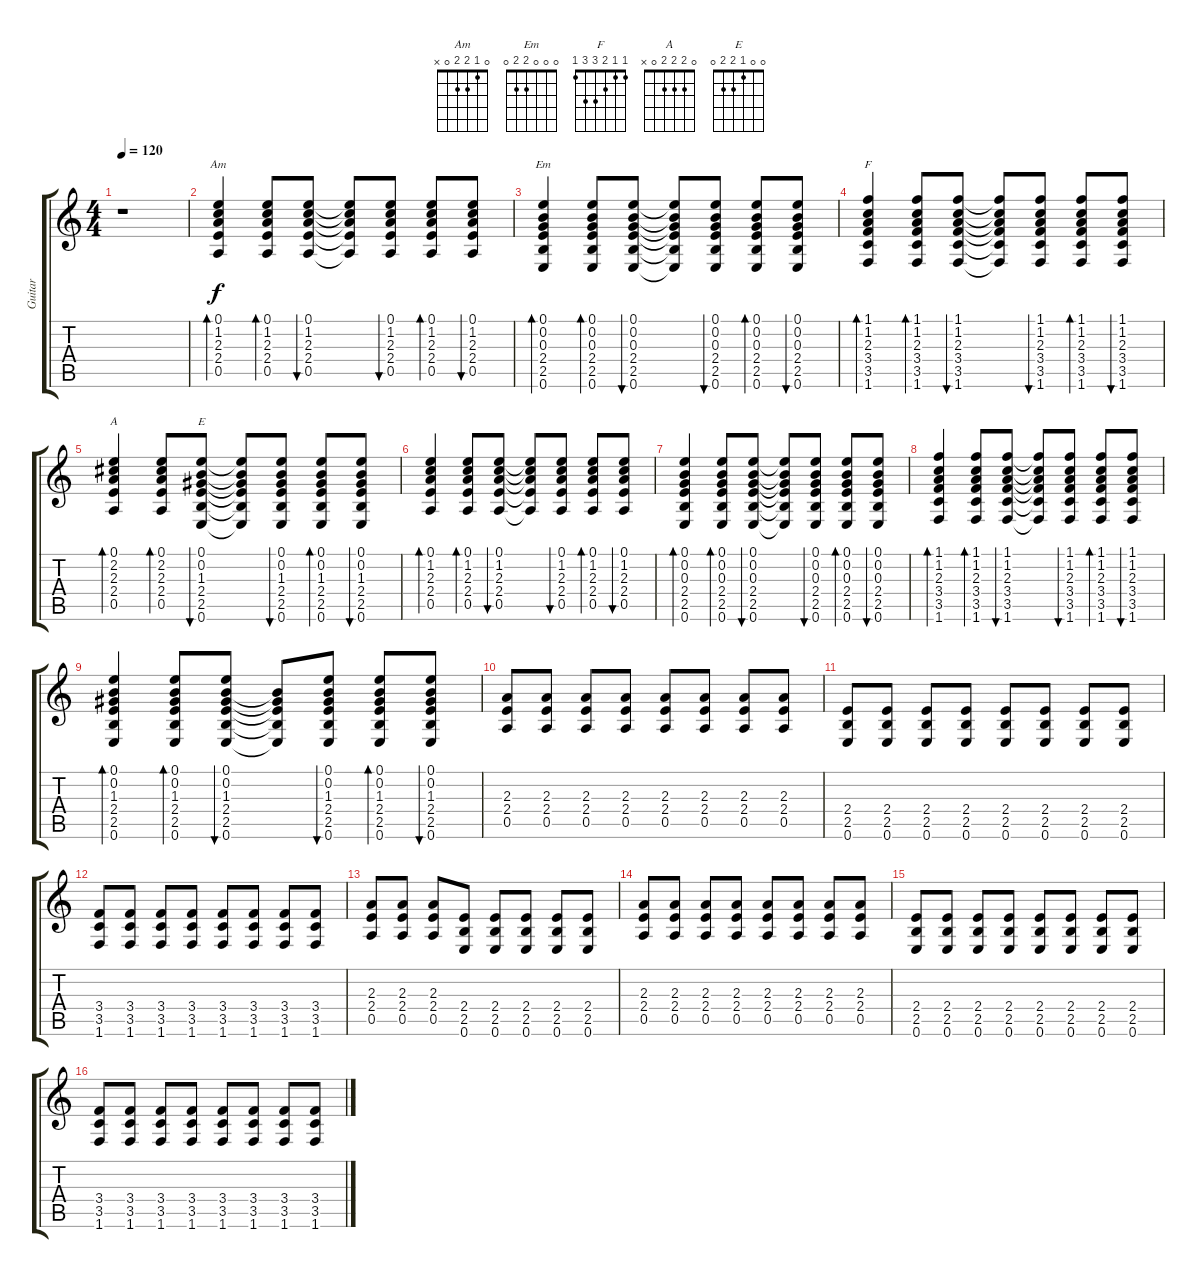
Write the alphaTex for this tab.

\track ("Guitar" "Guitar") {instrument acousticguitarsteel}
\staff {score tabs}
\tuning (E4 B3 G3 D3 A2 E2) {hide}
\chord ("Am" 0 1 2 2 0 x)
\chord ("Em" 0 0 0 2 2 0)
\chord ("F" 1 1 2 3 3 1)
\chord ("A" 0 2 2 2 0 x)
\chord ("E" 0 0 1 2 2 0)
\ts (4 4)
\tempo 120
\clef g2
\ks c
r.1{dy f instrument acousticguitarsteel} |
(0.1 1.2 2.3 2.4 0.5).4{bd 60 ch "Am"} (0.1 1.2 2.3 2.4 0.5).8{bd 60} (0.1 1.2 2.3 2.4 0.5).8{bu 60} (0.1{t} 1.2{t} 2.3{t} 2.4{t} 0.5{t}).8 (0.1 1.2 2.3 2.4 0.5).8{bu 60} (0.1 1.2 2.3 2.4 0.5).8{bd 60} (0.1 1.2 2.3 2.4 0.5).8{bu 60} |
(0.1 0.2 0.3 2.4 2.5 0.6).4{bd 60 ch "Em"} (0.1 0.2 0.3 2.4 2.5 0.6).8{bd 60} (0.1 0.2 0.3 2.4 2.5 0.6).8{bu 60} (0.1{t} 0.2{t} 0.3{t} 2.4{t} 2.5{t} 0.6{t}).8 (0.1 0.2 0.3 2.4 2.5 0.6).8{bu 60} (0.1 0.2 0.3 2.4 2.5 0.6).8{bd 60} (0.1 0.2 0.3 2.4 2.5 0.6).8{bu 60} |
(1.1 1.2 2.3 3.4 3.5 1.6).4{bd 60 ch "F"} (1.1 1.2 2.3 3.4 3.5 1.6).8{bd 60} (1.1 1.2 2.3 3.4 3.5 1.6).8{bu 60} (1.1{t} 1.2{t} 2.3{t} 3.4{t} 3.5{t} 1.6{t}).8 (1.1 1.2 2.3 3.4 3.5 1.6).8{bu 60} (1.1 1.2 2.3 3.4 3.5 1.6).8{bd 60} (1.1 1.2 2.3 3.4 3.5 1.6).8{bu 60} |
(0.1 2.2 2.3 2.4 0.5).4{bd 60 ch "A"} (0.1 2.2 2.3 2.4 0.5).8{bd 60} (0.1 0.2 1.3 2.4 2.5 0.6).8{bu 60 ch "E"} (0.1{t} 0.2{t} 1.3{t} 2.4{t} 2.5{t} 0.6{t}).8 (0.1 0.2 1.3 2.4 2.5 0.6).8{bu 60} (0.1 0.2 1.3 2.4 2.5 0.6).8{bd 60} (0.1 0.2 1.3 2.4 2.5 0.6).8{bu 60} |
(0.1 1.2 2.3 2.4 0.5).4{bd 60} (0.1 1.2 2.3 2.4 0.5).8{bd 60} (0.1 1.2 2.3 2.4 0.5).8{bu 60} (0.1{t} 1.2{t} 2.3{t} 2.4{t} 0.5{t}).8 (0.1 1.2 2.3 2.4 0.5).8{bu 60} (0.1 1.2 2.3 2.4 0.5).8{bd 60} (0.1 1.2 2.3 2.4 0.5).8{bu 60} |
(0.1 0.2 0.3 2.4 2.5 0.6).4{bd 60} (0.1 0.2 0.3 2.4 2.5 0.6).8{bd 60} (0.1 0.2 0.3 2.4 2.5 0.6).8{bu 60} (0.1{t} 0.2{t} 0.3{t} 2.4{t} 2.5{t} 0.6{t}).8 (0.1 0.2 0.3 2.4 2.5 0.6).8{bu 60} (0.1 0.2 0.3 2.4 2.5 0.6).8{bd 60} (0.1 0.2 0.3 2.4 2.5 0.6).8{bu 60} |
(1.1 1.2 2.3 3.4 3.5 1.6).4{bd 60} (1.1 1.2 2.3 3.4 3.5 1.6).8{bd 60} (1.1 1.2 2.3 3.4 3.5 1.6).8{bu 60} (1.1{t} 1.2{t} 2.3{t} 3.4{t} 3.5{t} 1.6{t}).8 (1.1 1.2 2.3 3.4 3.5 1.6).8{bu 60} (1.1 1.2 2.3 3.4 3.5 1.6).8{bd 60} (1.1 1.2 2.3 3.4 3.5 1.6).8{bu 60} |
(0.1 0.2 1.3 2.4 2.5 0.6).4{bd 60} (0.1 0.2 1.3 2.4 2.5 0.6).8{bd 60} (0.1 0.2 1.3 2.4 2.5 0.6).8{bu 60} (0.2{t} 1.3{t} 2.4{t} 2.5{t} 0.6{t}).8 (0.1 0.2 1.3 2.4 2.5 0.6).8{bu 60} (0.1 0.2 1.3 2.4 2.5 0.6).8{bd 60} (0.1 0.2 1.3 2.4 2.5 0.6).8{bu 60} |
(2.3 2.4 0.5).8{instrument overdrivenguitar} (2.3 2.4 0.5).8 (2.3 2.4 0.5).8 (2.3 2.4 0.5).8 (2.3 2.4 0.5).8 (2.3 2.4 0.5).8 (2.3 2.4 0.5).8 (2.3 2.4 0.5).8 |
(2.4 2.5 0.6).8 (2.4 2.5 0.6).8 (2.4 2.5 0.6).8 (2.4 2.5 0.6).8 (2.4 2.5 0.6).8 (2.4 2.5 0.6).8 (2.4 2.5 0.6).8 (2.4 2.5 0.6).8 |
(3.4 3.5 1.6).8 (3.4 3.5 1.6).8 (3.4 3.5 1.6).8 (3.4 3.5 1.6).8 (3.4 3.5 1.6).8 (3.4 3.5 1.6).8 (3.4 3.5 1.6).8 (3.4 3.5 1.6).8 |
(2.3 2.4 0.5).8 (2.3 2.4 0.5).8 (2.3 2.4 0.5).8 (2.4 2.5 0.6).8 (2.4 2.5 0.6).8 (2.4 2.5 0.6).8 (2.4 2.5 0.6).8 (2.4 2.5 0.6).8 |
(2.3 2.4 0.5).8 (2.3 2.4 0.5).8 (2.3 2.4 0.5).8 (2.3 2.4 0.5).8 (2.3 2.4 0.5).8 (2.3 2.4 0.5).8 (2.3 2.4 0.5).8 (2.3 2.4 0.5).8 |
(2.4 2.5 0.6).8 (2.4 2.5 0.6).8 (2.4 2.5 0.6).8 (2.4 2.5 0.6).8 (2.4 2.5 0.6).8 (2.4 2.5 0.6).8 (2.4 2.5 0.6).8 (2.4 2.5 0.6).8 |
(3.4 3.5 1.6).8 (3.4 3.5 1.6).8 (3.4 3.5 1.6).8 (3.4 3.5 1.6).8 (3.4 3.5 1.6).8 (3.4 3.5 1.6).8 (3.4 3.5 1.6).8 (3.4 3.5 1.6).8
